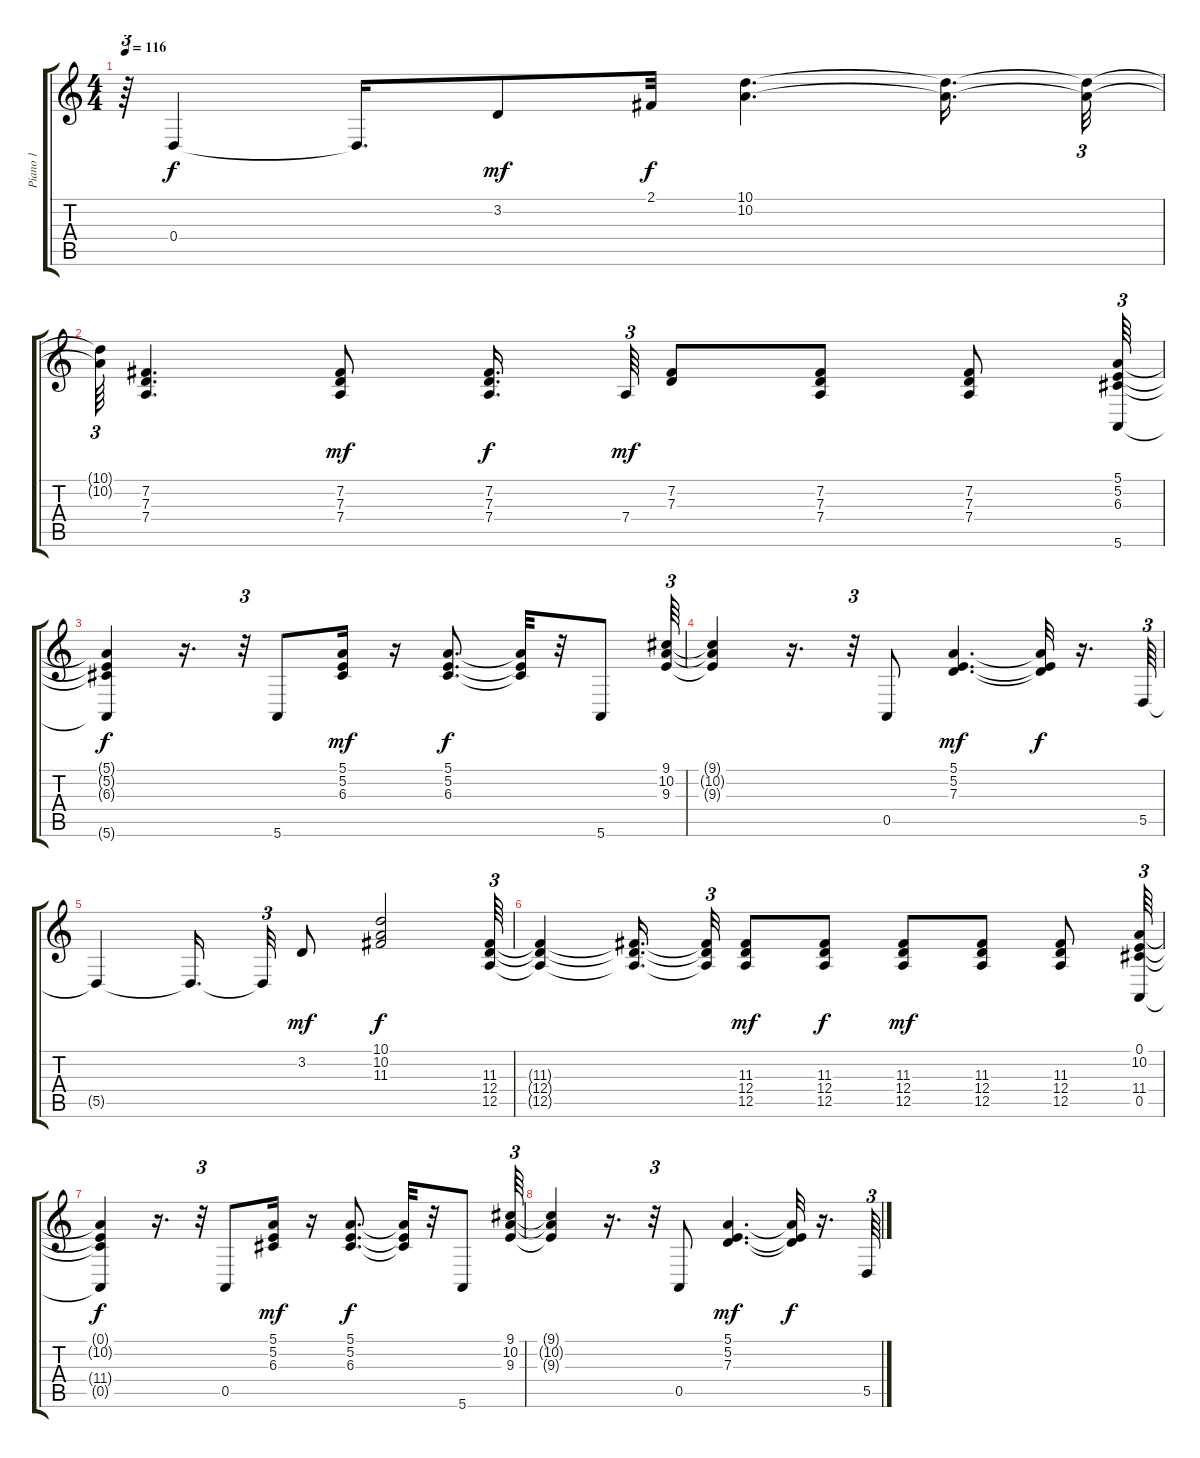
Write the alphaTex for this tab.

\track ("Piano 1 " "Piano 1 ") {instrument acousticgrandpiano}
\staff {score tabs}
\tuning (E4 B3 G3 D3 A2 E2) {hide}
\ts (4 4)
\tempo 116
\clef g2
\ks c
r.64{tu (3 2) dy f} 0.4.4 0.4{t}.16{d} 3.2.8{dy mf} 2.1.32{dy f} (10.1 10.2).4{d} (10.1{t} 10.2{t}).16{d} (10.1{t} 10.2{t}).32{tu (3 2)} |
(10.1{t} 10.2{t}).64{tu (3 2)} (7.2 7.3 7.4).4{d} (7.2 7.3 7.4).8{dy mf} (7.2 7.3 7.4).16{d dy f} 7.4.64{tu (3 2) dy mf} (7.2 7.3).8 (7.2 7.3 7.4).8 (7.2 7.3 7.4).8 (5.1 5.2 6.3 5.6).64{tu (3 2)} |
(5.1{t} 5.2{t} 6.3{t} 5.6{t}).4{dy f} r.16{d} r.32{tu (3 2)} 5.6.8 (5.1 5.2 6.3).16{dy mf} r.16 (5.1 5.2 6.3).8{d dy f} (5.1{t} 5.2{t} 6.3{t}).32 r.32 5.6.8 (9.1 10.2 9.3).64{tu (3 2)} |
(9.1{t} 10.2{t} 9.3{t}).4 r.16{d} r.32{tu (3 2)} 0.5.8 (5.1 5.2 7.3).4{d dy mf} (5.1{t} 5.2{t} 7.3{t}).32{dy f} r.16{d} 5.5.64{tu (3 2)} |
5.5{t}.4 5.5{t}.16{d} 5.5{t}.32{tu (3 2)} 3.2.8{dy mf} (10.1 10.2 11.3).2{dy f} (11.3 12.4 12.5).64{tu (3 2)} |
(11.3{t} 12.4{t} 12.5{t}).4 (11.3{t} 12.4{t} 12.5{t}).16{d} (11.3{t} 12.4{t} 12.5{t}).32{tu (3 2)} (11.3 12.4 12.5).8{dy mf} (11.3 12.4 12.5).8{dy f} (11.3 12.4 12.5).8{dy mf} (11.3 12.4 12.5).8 (11.3 12.4 12.5).8 (0.1 10.2 11.4 0.5).64{tu (3 2)} |
(0.1{t} 10.2{t} 11.4{t} 0.5{t}).4{dy f} r.16{d} r.32{tu (3 2)} 0.5.8 (5.1 5.2 6.3).16{dy mf} r.16 (5.1 5.2 6.3).8{d dy f} (5.1{t} 5.2{t} 6.3{t}).32 r.32 5.6.8 (9.1 10.2 9.3).64{tu (3 2)} |
(9.1{t} 10.2{t} 9.3{t}).4 r.16{d} r.32{tu (3 2)} 0.5.8{volume 11} (5.1 5.2 7.3).4{d dy mf} (5.1{t} 5.2{t} 7.3{t}).32{dy f} r.16{d} 5.5.64{tu (3 2) volume 10}
